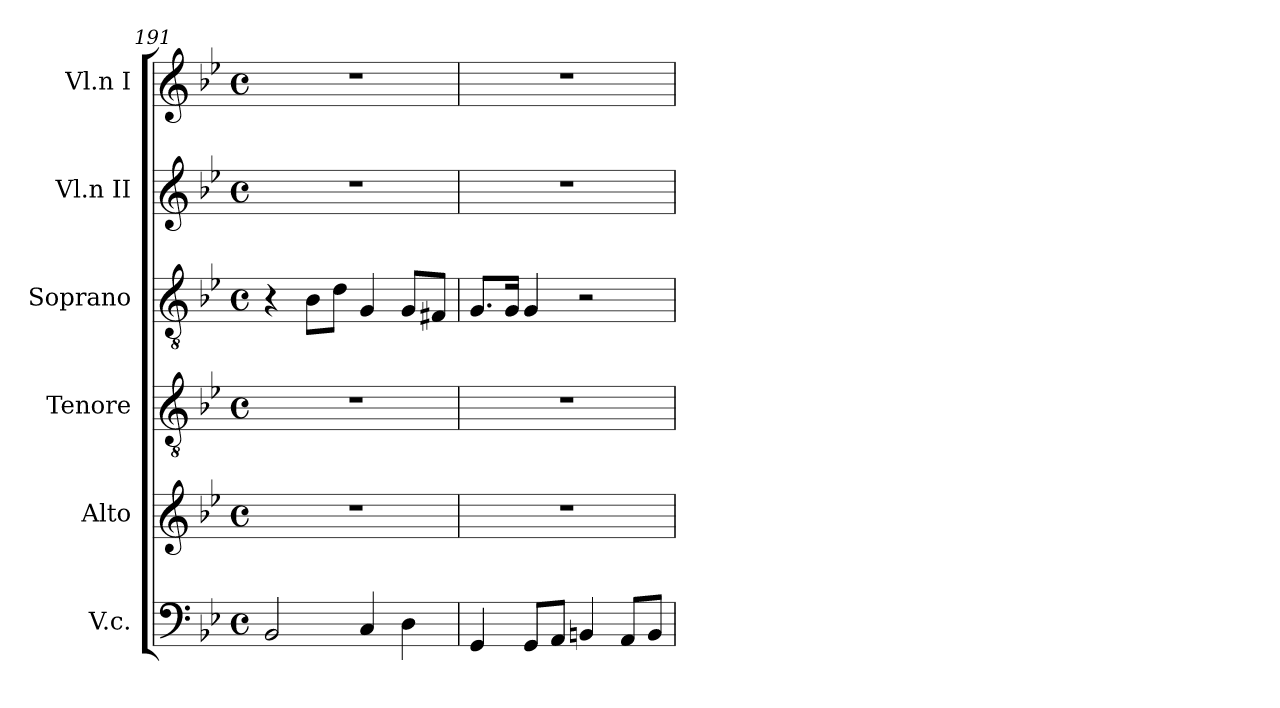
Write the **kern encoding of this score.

**kern	**kern	**kern	**kern	**kern	**kern
*part6	*part5	*part4	*part3	*part2	*part1
*staff6	*staff5	*staff4	*staff3	*staff2	*staff1
*I"V.c.	*I"Alto	*I"Tenore	*I"Soprano	*I"Vl.n II	*I"Vl.n I
*I'V.c.	*I'Alto	*I'Tenore	*I'Soprano	*I'Vl.n II	*I'Vl.n I
!!LO:LB:g=z
*clefF4	*clefG2	*clefGv2	*clefGv2	*clefG2	*clefG2
*k[b-e-]	*k[b-e-]	*k[b-e-]	*k[b-e-]	*k[b-e-]	*k[b-e-]
*B-:	*B-:	*B-:	*B-:	*B-:	*B-:
*M4/4	*M4/4	*M4/4	*M4/4	*M4/4	*M4/4
*met(c)	*met(c)	*met(c)	*met(c)	*met(c)	*met(c)
=191	=191	=191	=191	=191	=191
2BB-/	1r	1r	4r	1r	1r
.	.	.	8B-\L	.	.
.	.	.	8d\J	.	.
4C/	.	.	4G/	.	.
4D\	.	.	8G/L	.	.
.	.	.	8F#X/J	.	.
=192	=192	=192	=192	=192	=192
4GG/	1r	1r	8.G/L	1r	1r
.	.	.	16G/Jk	.	.
8GG/L	.	.	4G/	.	.
8AA/J	.	.	.	.	.
4BBn/	.	.	2r	.	.
8AA/L	.	.	.	.	.
8BB/J	.	.	.	.	.
=	=	=	=	=	=
*-	*-	*-	*-	*-	*-
